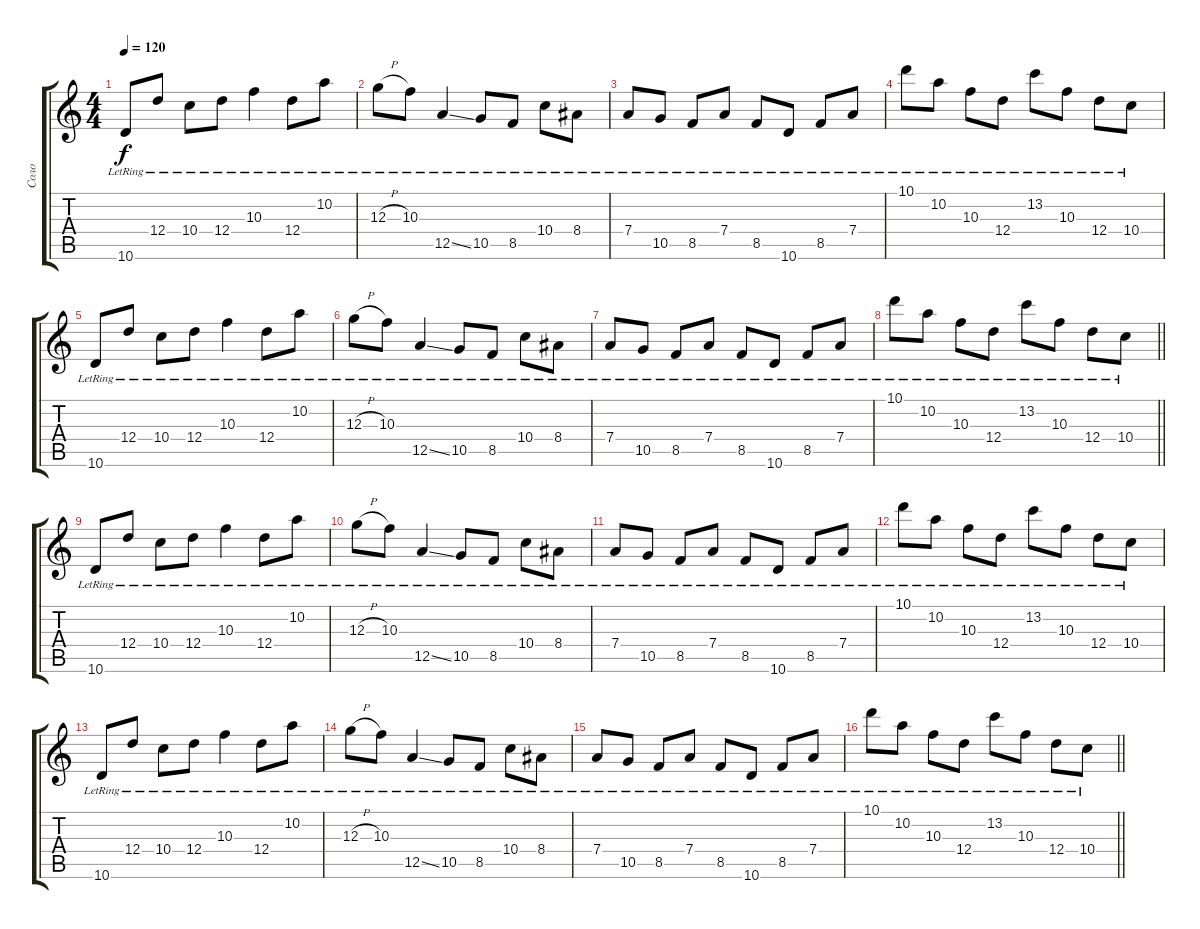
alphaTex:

\track ("Соло" "Соло") {instrument electricguitarjazz}
\staff {score tabs}
\tuning (E4 B3 G3 D3 A2 E2) {hide}
\ts (4 4)
\section ("" "")
\tempo 120
\clef g2
\ks c
10.6{lr}.8{dy f} 12.4{lr}.8 10.4{lr}.8 12.4{lr}.8 10.3{lr}.4 12.4{lr}.8 10.2{lr}.8 |
12.3{h lr}.8 10.3{lr}.8 12.5{ss lr}.4 10.5{lr}.8 8.5{lr}.8 10.4{lr}.8 8.4{lr}.8 |
7.4{lr}.8 10.5{lr}.8 8.5{lr}.8 7.4{lr}.8 8.5{lr}.8 10.6{lr}.8 8.5{lr}.8 7.4{lr}.8 |
10.1{lr}.8 10.2{lr}.8 10.3{lr}.8 12.4{lr}.8 13.2{lr}.8 10.3{lr}.8 12.4{lr}.8 10.4{lr}.8 |
10.6{lr}.8 12.4{lr}.8 10.4{lr}.8 12.4{lr}.8 10.3{lr}.4 12.4{lr}.8 10.2{lr}.8 |
12.3{h lr}.8 10.3{lr}.8 12.5{ss lr}.4 10.5{lr}.8 8.5{lr}.8 10.4{lr}.8 8.4{lr}.8 |
7.4{lr}.8 10.5{lr}.8 8.5{lr}.8 7.4{lr}.8 8.5{lr}.8 10.6{lr}.8 8.5{lr}.8 7.4{lr}.8 |
\barLineRight lightlight
10.1{lr}.8 10.2{lr}.8 10.3{lr}.8 12.4{lr}.8 13.2{lr}.8 10.3{lr}.8 12.4{lr}.8 10.4{lr}.8 |
10.6{lr}.8{volume 9} 12.4{lr}.8 10.4{lr}.8 12.4{lr}.8 10.3{lr}.4 12.4{lr}.8 10.2{lr}.8 |
12.3{h lr}.8 10.3{lr}.8 12.5{ss lr}.4 10.5{lr}.8 8.5{lr}.8 10.4{lr}.8 8.4{lr}.8 |
7.4{lr}.8{volume 4} 10.5{lr}.8 8.5{lr}.8 7.4{lr}.8 8.5{lr}.8 10.6{lr}.8 8.5{lr}.8 7.4{lr}.8 |
10.1{lr}.8 10.2{lr}.8 10.3{lr}.8 12.4{lr}.8 13.2{lr}.8 10.3{lr}.8 12.4{lr}.8 10.4{lr}.8 |
10.6{lr}.8{volume 0} 12.4{lr}.8 10.4{lr}.8 12.4{lr}.8 10.3{lr}.4 12.4{lr}.8 10.2{lr}.8 |
12.3{h lr}.8 10.3{lr}.8 12.5{ss lr}.4 10.5{lr}.8 8.5{lr}.8 10.4{lr}.8 8.4{lr}.8 |
7.4{lr}.8 10.5{lr}.8 8.5{lr}.8 7.4{lr}.8 8.5{lr}.8 10.6{lr}.8 8.5{lr}.8 7.4{lr}.8 |
\barLineRight lightlight
10.1{lr}.8 10.2{lr}.8 10.3{lr}.8 12.4{lr}.8 13.2{lr}.8 10.3{lr}.8 12.4{lr}.8 10.4{lr}.8
